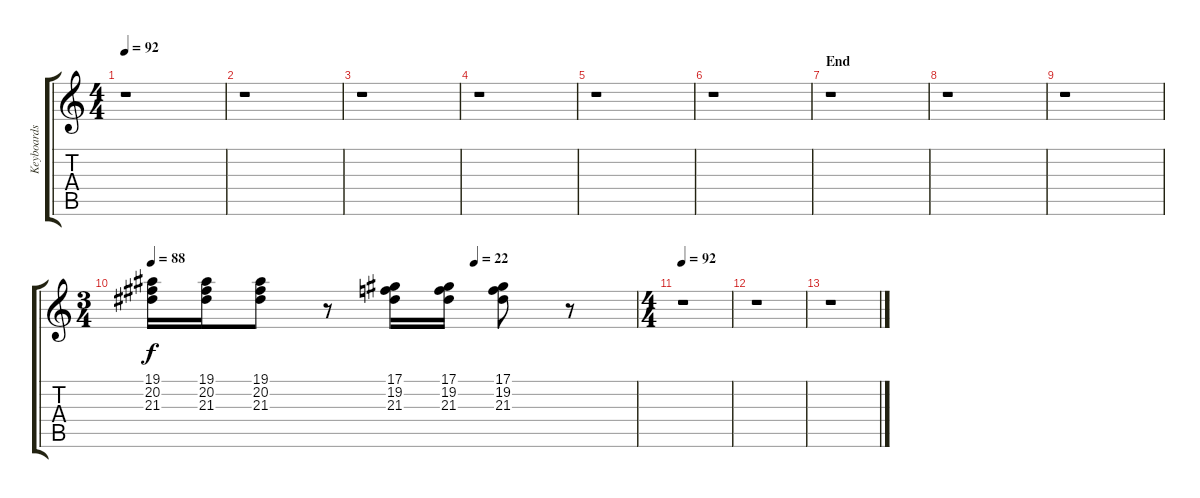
\track ("Keyboards - Nils Neumann" "Keyboards ") {instrument synthbrass1}
\staff {score tabs}
\tuning (Eb4 Bb3 Gb3 Db3 Ab2 Eb2) {hide}
\ts (4 4)
\tempo 92
\clef g2
\ks c
r.1{dy f} |
r.1 |
r.1 |
r.1 |
r.1 |
r.1 |
\section ("" "End")
r.1 |
r.1 |
r.1 |
\ts (3 4)
\tempo 88
\tempo (22 0.6666666666666666)
(19.1 20.2 21.3).16 (19.1 20.2 21.3).16 (19.1 20.2 21.3).8 r.8 (17.1 19.2 21.3).16 (17.1 19.2 21.3).16 (17.1 19.2 21.3).8 r.8 |
\ts (4 4)
\tempo 92
r.1 |
r.1 |
r.1
